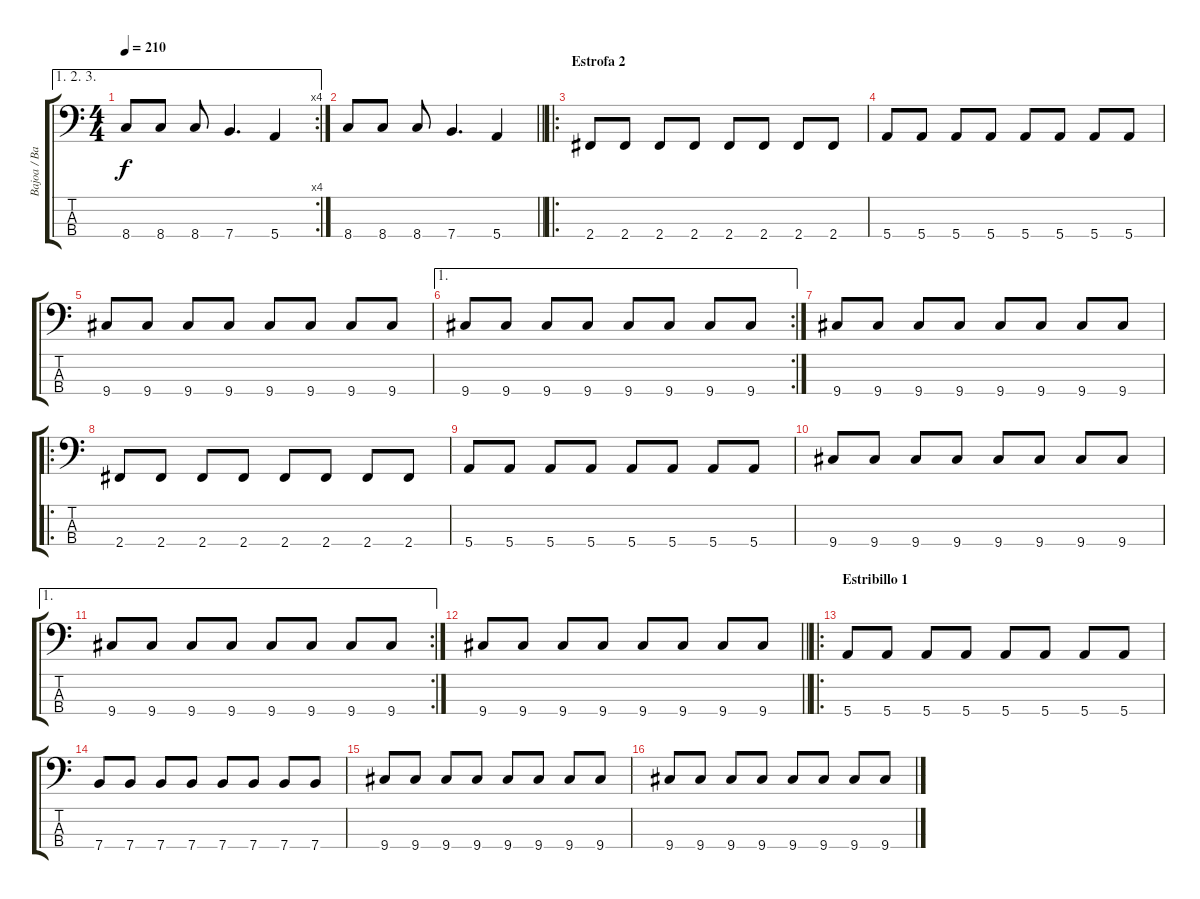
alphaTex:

\track ("Bajoa / Bajo" "Bajoa / Ba") {instrument electricbasspick}
\staff {score tabs}
\tuning (G2 D2 A1 E1) {hide}
\ae (1 2 3)
\rc 4
\ts (4 4)
\tempo 210
\clef f4
\ks c
8.4.8{dy f} 8.4.8 8.4.8 7.4.4{d} 5.4.4 |
\barLineRight lightlight
8.4.8 8.4.8 8.4.8 7.4.4{d} 5.4.4 |
\ro
\section ("" "Estrofa 2")
2.4.8 2.4.8 2.4.8 2.4.8 2.4.8 2.4.8 2.4.8 2.4.8 |
5.4.8 5.4.8 5.4.8 5.4.8 5.4.8 5.4.8 5.4.8 5.4.8 |
9.4.8 9.4.8 9.4.8 9.4.8 9.4.8 9.4.8 9.4.8 9.4.8 |
\ae 1
\rc 2
9.4.8 9.4.8 9.4.8 9.4.8 9.4.8 9.4.8 9.4.8 9.4.8 |
9.4.8 9.4.8 9.4.8 9.4.8 9.4.8 9.4.8 9.4.8 9.4.8 |
\ro
2.4.8 2.4.8 2.4.8 2.4.8 2.4.8 2.4.8 2.4.8 2.4.8 |
5.4.8 5.4.8 5.4.8 5.4.8 5.4.8 5.4.8 5.4.8 5.4.8 |
9.4.8 9.4.8 9.4.8 9.4.8 9.4.8 9.4.8 9.4.8 9.4.8 |
\ae 1
\rc 2
9.4.8 9.4.8 9.4.8 9.4.8 9.4.8 9.4.8 9.4.8 9.4.8 |
\barLineRight lightlight
9.4.8 9.4.8 9.4.8 9.4.8 9.4.8 9.4.8 9.4.8 9.4.8 |
\ro
\section ("" "Estribillo 1")
5.4.8 5.4.8 5.4.8 5.4.8 5.4.8 5.4.8 5.4.8 5.4.8 |
7.4.8 7.4.8 7.4.8 7.4.8 7.4.8 7.4.8 7.4.8 7.4.8 |
9.4.8 9.4.8 9.4.8 9.4.8 9.4.8 9.4.8 9.4.8 9.4.8 |
9.4.8 9.4.8 9.4.8 9.4.8 9.4.8 9.4.8 9.4.8 9.4.8
